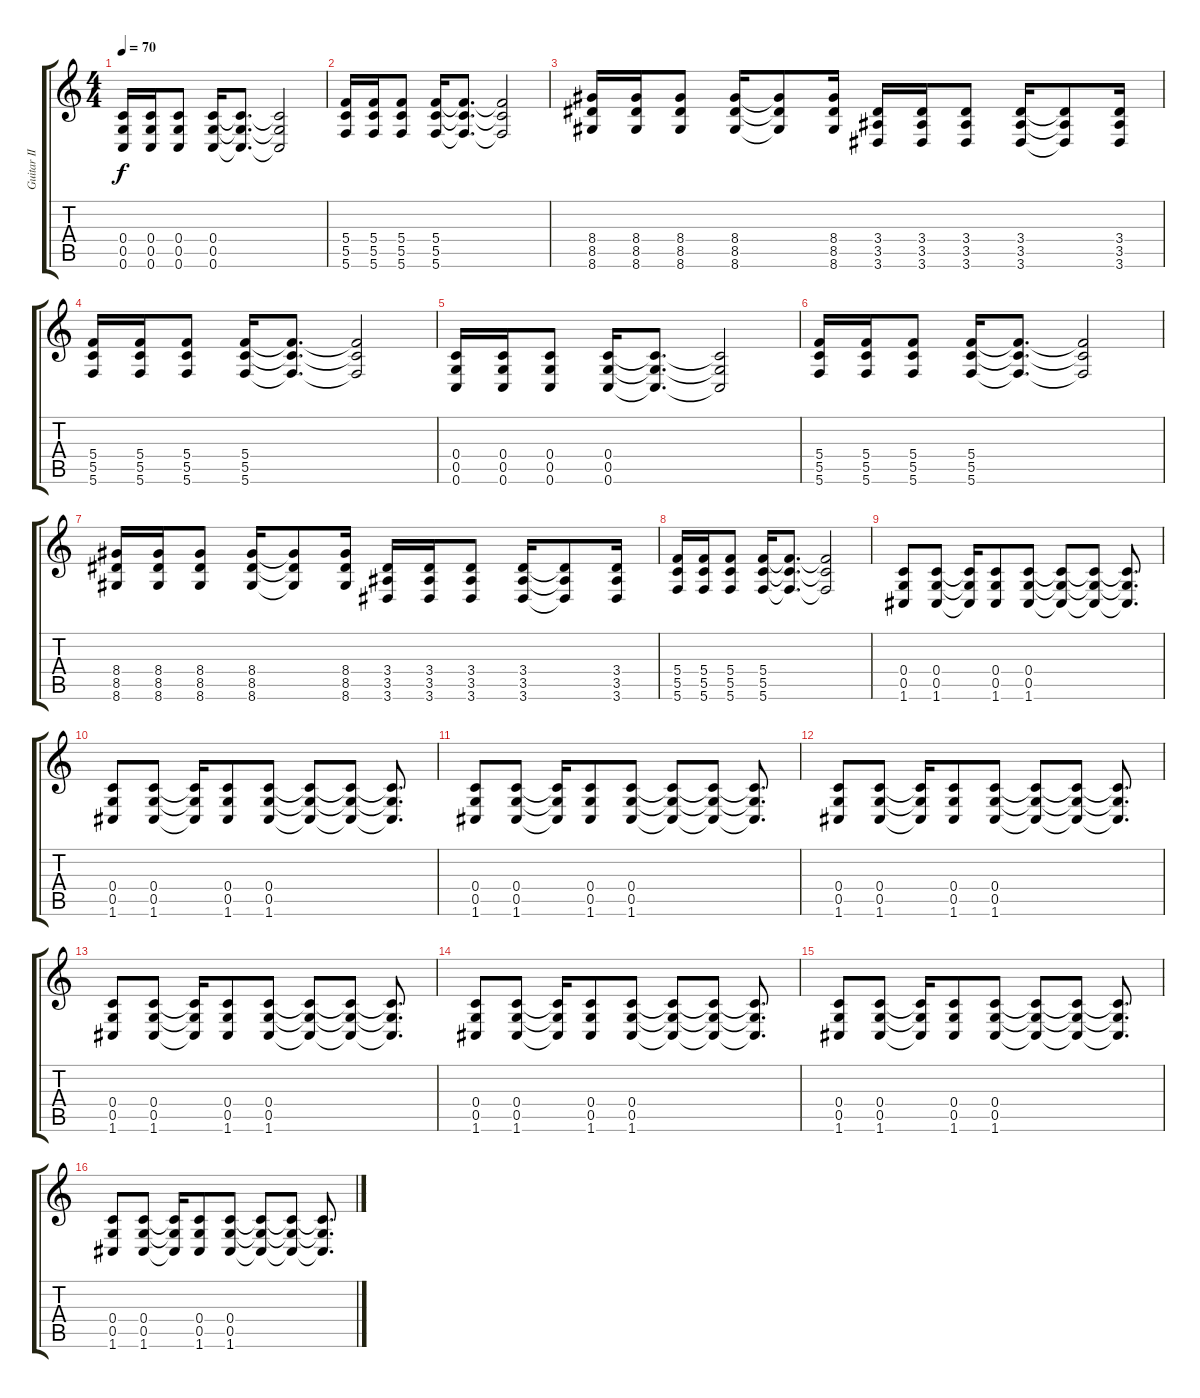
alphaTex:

\track ("Guitar II" "Guitar II") {instrument overdrivenguitar}
\staff {score tabs}
\tuning (D4 A3 F3 C3 G2 C2) {hide}
\ts (4 4)
\tempo 70
\clef g2
\ks c
(0.4 0.5 0.6).16{dy f} (0.4 0.5 0.6).16 (0.4 0.5 0.6).8 (0.4 0.5 0.6).16 (0.4{t} 0.5{t} 0.6{t}).8{d} (0.4{t} 0.5{t} 0.6{t}).2 |
(5.4 5.5 5.6).16 (5.4 5.5 5.6).16 (5.4 5.5 5.6).8 (5.4 5.5 5.6).16 (5.4{t} 5.5{t} 5.6{t}).8{d} (5.4{t} 5.5{t} 5.6{t}).2 |
(8.4 8.5 8.6).16 (8.4 8.5 8.6).16 (8.4 8.5 8.6).8 (8.4 8.5 8.6).16 (8.4{t} 8.5{t} 8.6{t}).8 (8.4 8.5 8.6).16 (3.4 3.5 3.6).16 (3.4 3.5 3.6).16 (3.4 3.5 3.6).8 (3.4 3.5 3.6).16 (3.4{t} 3.5{t} 3.6{t}).8 (3.4 3.5 3.6).16 |
(5.4 5.5 5.6).16 (5.4 5.5 5.6).16 (5.4 5.5 5.6).8 (5.4 5.5 5.6).16 (5.4{t} 5.5{t} 5.6{t}).8{d} (5.4{t} 5.5{t} 5.6{t}).2 |
(0.4 0.5 0.6).16 (0.4 0.5 0.6).16 (0.4 0.5 0.6).8 (0.4 0.5 0.6).16 (0.4{t} 0.5{t} 0.6{t}).8{d} (0.4{t} 0.5{t} 0.6{t}).2 |
(5.4 5.5 5.6).16 (5.4 5.5 5.6).16 (5.4 5.5 5.6).8 (5.4 5.5 5.6).16 (5.4{t} 5.5{t} 5.6{t}).8{d} (5.4{t} 5.5{t} 5.6{t}).2 |
(8.4 8.5 8.6).16 (8.4 8.5 8.6).16 (8.4 8.5 8.6).8 (8.4 8.5 8.6).16 (8.4{t} 8.5{t} 8.6{t}).8 (8.4 8.5 8.6).16 (3.4 3.5 3.6).16 (3.4 3.5 3.6).16 (3.4 3.5 3.6).8 (3.4 3.5 3.6).16 (3.4{t} 3.5{t} 3.6{t}).8 (3.4 3.5 3.6).16 |
(5.4 5.5 5.6).16 (5.4 5.5 5.6).16 (5.4 5.5 5.6).8 (5.4 5.5 5.6).16 (5.4{t} 5.5{t} 5.6{t}).8{d} (5.4{t} 5.5{t} 5.6{t}).2 |
(0.4 0.5 1.6).8 (0.4 0.5 1.6).8 (0.4{t} 0.5{t} 1.6{t}).16 (0.4 0.5 1.6).8 (0.4 0.5 1.6).8 (0.4{t} 0.5{t} 1.6{t}).8 (0.4{t} 0.5{t} 1.6{t}).8 (0.4{t} 0.5{t} 1.6{t}).8{d} |
(0.4 0.5 1.6).8 (0.4 0.5 1.6).8 (0.4{t} 0.5{t} 1.6{t}).16 (0.4 0.5 1.6).8 (0.4 0.5 1.6).8 (0.4{t} 0.5{t} 1.6{t}).8 (0.4{t} 0.5{t} 1.6{t}).8 (0.4{t} 0.5{t} 1.6{t}).8{d} |
(0.4 0.5 1.6).8 (0.4 0.5 1.6).8 (0.4{t} 0.5{t} 1.6{t}).16 (0.4 0.5 1.6).8 (0.4 0.5 1.6).8 (0.4{t} 0.5{t} 1.6{t}).8 (0.4{t} 0.5{t} 1.6{t}).8 (0.4{t} 0.5{t} 1.6{t}).8{d} |
(0.4 0.5 1.6).8 (0.4 0.5 1.6).8 (0.4{t} 0.5{t} 1.6{t}).16 (0.4 0.5 1.6).8 (0.4 0.5 1.6).8 (0.4{t} 0.5{t} 1.6{t}).8 (0.4{t} 0.5{t} 1.6{t}).8 (0.4{t} 0.5{t} 1.6{t}).8{d} |
(0.4 0.5 1.6).8 (0.4 0.5 1.6).8 (0.4{t} 0.5{t} 1.6{t}).16 (0.4 0.5 1.6).8 (0.4 0.5 1.6).8 (0.4{t} 0.5{t} 1.6{t}).8 (0.4{t} 0.5{t} 1.6{t}).8 (0.4{t} 0.5{t} 1.6{t}).8{d} |
(0.4 0.5 1.6).8 (0.4 0.5 1.6).8 (0.4{t} 0.5{t} 1.6{t}).16 (0.4 0.5 1.6).8 (0.4 0.5 1.6).8 (0.4{t} 0.5{t} 1.6{t}).8 (0.4{t} 0.5{t} 1.6{t}).8 (0.4{t} 0.5{t} 1.6{t}).8{d} |
(0.4 0.5 1.6).8 (0.4 0.5 1.6).8 (0.4{t} 0.5{t} 1.6{t}).16 (0.4 0.5 1.6).8 (0.4 0.5 1.6).8 (0.4{t} 0.5{t} 1.6{t}).8 (0.4{t} 0.5{t} 1.6{t}).8 (0.4{t} 0.5{t} 1.6{t}).8{d} |
(0.4 0.5 1.6).8 (0.4 0.5 1.6).8 (0.4{t} 0.5{t} 1.6{t}).16 (0.4 0.5 1.6).8 (0.4 0.5 1.6).8 (0.4{t} 0.5{t} 1.6{t}).8 (0.4{t} 0.5{t} 1.6{t}).8 (0.4{t} 0.5{t} 1.6{t}).8{d}
